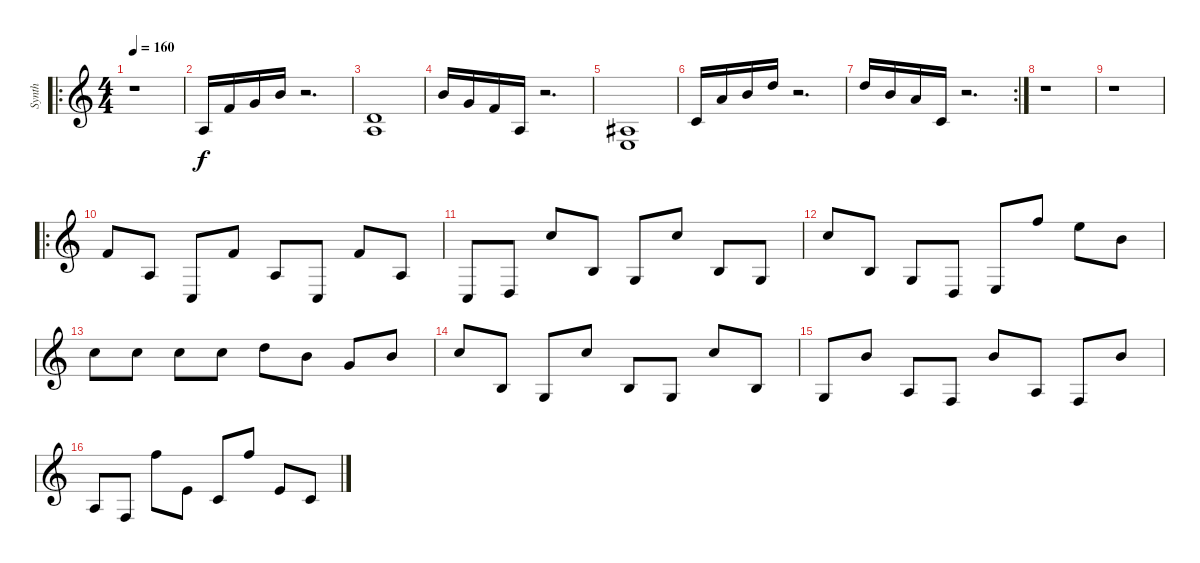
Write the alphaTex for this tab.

\track ("Synth" "Synth") {instrument acousticgrandpiano}
\staff {score}
\tuning (E4 B3 G3 D3 A2 E2) {hide}
\ro
\ts (4 4)
\tempo 160
\clef g2
\ks c
r.1{dy f} |
7.4.16 6.2.16 8.2.16 7.1.16 r.2{d} |
(3.2 2.3).1 |
7.1.16 8.2.16 6.2.16 7.4.16 r.2{d} |
(3.3 2.4).1 |
10.4.16 10.2.16 12.2.16 10.1.16 r.2{d} |
\rc 2
10.1.16 12.2.16 10.2.16 10.4.16 r.2{d} |
r.1 |
r.1 |
\ro
6.2.8 7.4.8 8.6.8 6.2.8 7.4.8 8.6.8 6.2.8 7.4.8 |
8.6.8 10.6.8 8.1.8 9.4.8 10.5.8 8.1.8 9.4.8 10.5.8 |
8.1.8 9.4.8 10.5.8 10.6.8 12.6.8 13.1.8 12.1.8 12.2.8 |
13.2.8 13.2.8 13.2.8 13.2.8 15.2.8 16.3.8 17.4.8 16.3.8 |
8.1.8 9.4.8 10.5.8 8.1.8 9.4.8 10.5.8 8.1.8 9.4.8 |
10.5.8 7.1.8 7.4.8 8.5.8 7.1.8 7.4.8 8.5.8 7.1.8 |
7.4.8 8.5.8 13.1.8 14.4.8 15.5.8 13.1.8 14.4.8 15.5.8
